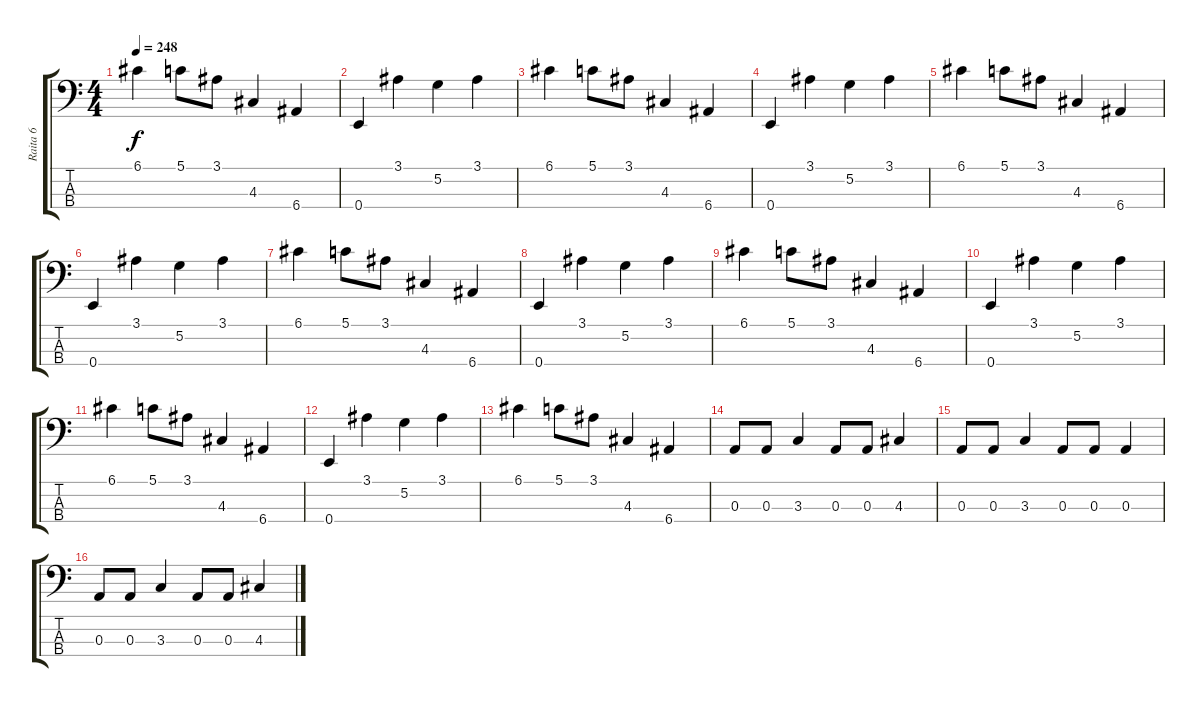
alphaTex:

\track ("Raita 6" "Raita 6") {instrument distortionguitar}
\staff {score tabs}
\tuning (G2 D2 A1 E1) {hide}
\ts (4 4)
\tempo 248
\clef f4
\ks c
6.1.4{dy f} 5.1.8 3.1.8 4.3.4 6.4.4 |
0.4.4 3.1.4 5.2.4 3.1.4 |
6.1.4 5.1.8 3.1.8 4.3.4 6.4.4 |
0.4.4 3.1.4 5.2.4 3.1.4 |
6.1.4 5.1.8 3.1.8 4.3.4 6.4.4 |
0.4.4 3.1.4 5.2.4 3.1.4 |
6.1.4 5.1.8 3.1.8 4.3.4 6.4.4 |
0.4.4 3.1.4 5.2.4 3.1.4 |
6.1.4 5.1.8 3.1.8 4.3.4 6.4.4 |
0.4.4 3.1.4 5.2.4 3.1.4 |
6.1.4 5.1.8 3.1.8 4.3.4 6.4.4 |
0.4.4 3.1.4 5.2.4 3.1.4 |
6.1.4 5.1.8 3.1.8 4.3.4 6.4.4 |
0.3.8 0.3.8 3.3.4 0.3.8 0.3.8 4.3.4 |
0.3.8 0.3.8 3.3.4 0.3.8 0.3.8 0.3.4 |
0.3.8 0.3.8 3.3.4 0.3.8 0.3.8 4.3.4
